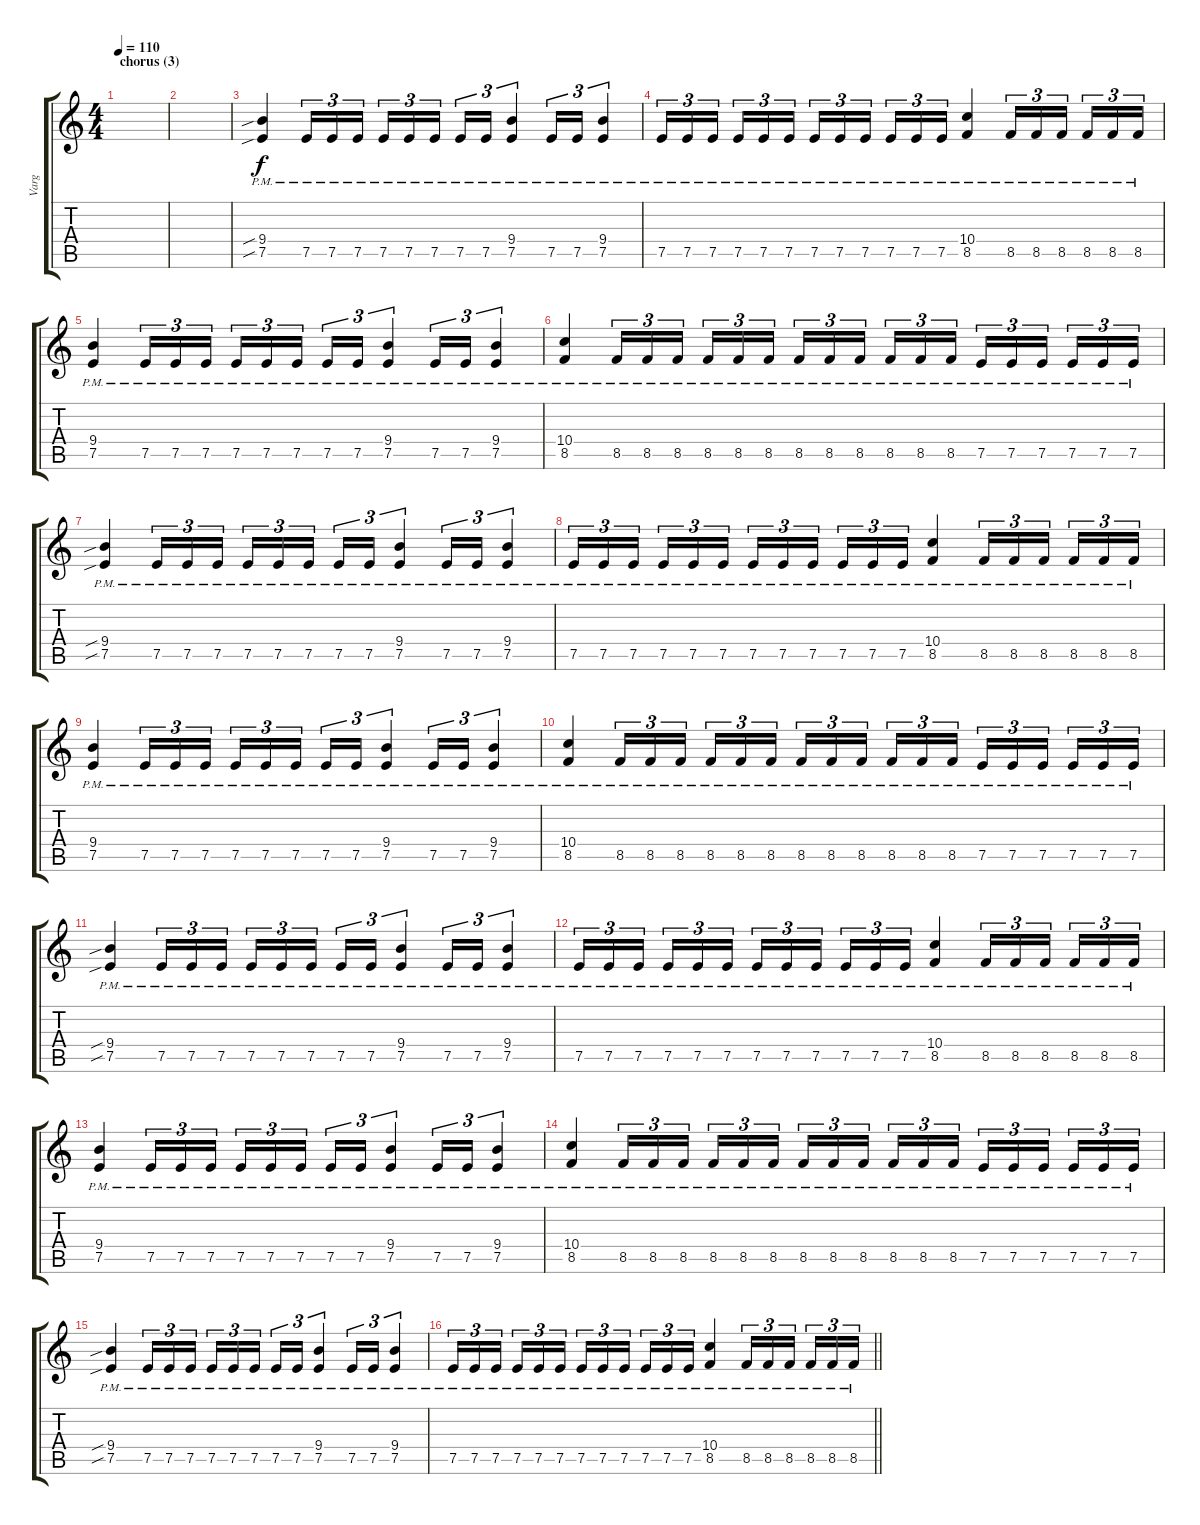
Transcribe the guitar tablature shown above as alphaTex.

\track ("Varg" "Varg") {instrument distortionguitar}
\staff {score tabs}
\tuning (E4 B3 G3 D3 A2 E2) {hide}
\ts (4 4)
\section ("" "chorus (3)")
\tempo 110
\clef g2
\ks c
|
|
(9.4{sib pm} 7.5{sib pm}).4 7.5{pm}.16{tu (3 2)} 7.5{pm}.16{tu (3 2)} 7.5{pm}.16{tu (3 2) beam splitsecondary} 7.5{pm}.16{tu (3 2)} 7.5{pm}.16{tu (3 2)} 7.5{pm}.16{tu (3 2)} 7.5{pm}.16{tu (3 2)} 7.5{pm}.16{tu (3 2)} (9.4{pm} 7.5{pm}).4{tu (3 2)} 7.5{pm}.16{tu (3 2)} 7.5{pm}.16{tu (3 2)} (9.4{pm} 7.5{pm}).4{tu (3 2)} |
7.5{pm}.16{tu (3 2)} 7.5{pm}.16{tu (3 2)} 7.5{pm}.16{tu (3 2) beam splitsecondary} 7.5{pm}.16{tu (3 2)} 7.5{pm}.16{tu (3 2)} 7.5{pm}.16{tu (3 2)} 7.5{pm}.16{tu (3 2)} 7.5{pm}.16{tu (3 2)} 7.5{pm}.16{tu (3 2) beam splitsecondary} 7.5{pm}.16{tu (3 2)} 7.5{pm}.16{tu (3 2)} 7.5{pm}.16{tu (3 2)} (10.4{pm} 8.5{pm}).4 8.5{pm}.16{tu (3 2)} 8.5{pm}.16{tu (3 2)} 8.5{pm}.16{tu (3 2) beam splitsecondary} 8.5{pm}.16{tu (3 2)} 8.5{pm}.16{tu (3 2)} 8.5{pm}.16{tu (3 2)} |
(9.4{pm} 7.5{pm}).4 7.5{pm}.16{tu (3 2)} 7.5{pm}.16{tu (3 2)} 7.5{pm}.16{tu (3 2) beam splitsecondary} 7.5{pm}.16{tu (3 2)} 7.5{pm}.16{tu (3 2)} 7.5{pm}.16{tu (3 2)} 7.5{pm}.16{tu (3 2)} 7.5{pm}.16{tu (3 2)} (9.4{pm} 7.5{pm}).4{tu (3 2)} 7.5{pm}.16{tu (3 2)} 7.5{pm}.16{tu (3 2)} (9.4{pm} 7.5{pm}).4{tu (3 2)} |
(10.4{pm} 8.5{pm}).4 8.5{pm}.16{tu (3 2)} 8.5{pm}.16{tu (3 2)} 8.5{pm}.16{tu (3 2) beam splitsecondary} 8.5{pm}.16{tu (3 2)} 8.5{pm}.16{tu (3 2)} 8.5{pm}.16{tu (3 2)} 8.5{pm}.16{tu (3 2)} 8.5{pm}.16{tu (3 2)} 8.5{pm}.16{tu (3 2) beam splitsecondary} 8.5{pm}.16{tu (3 2)} 8.5{pm}.16{tu (3 2)} 8.5{pm}.16{tu (3 2)} 7.5{pm}.16{tu (3 2)} 7.5{pm}.16{tu (3 2)} 7.5{pm}.16{tu (3 2) beam splitsecondary} 7.5{pm}.16{tu (3 2)} 7.5{pm}.16{tu (3 2)} 7.5{pm}.16{tu (3 2)} |
(9.4{sib pm} 7.5{sib pm}).4 7.5{pm}.16{tu (3 2)} 7.5{pm}.16{tu (3 2)} 7.5{pm}.16{tu (3 2) beam splitsecondary} 7.5{pm}.16{tu (3 2)} 7.5{pm}.16{tu (3 2)} 7.5{pm}.16{tu (3 2)} 7.5{pm}.16{tu (3 2)} 7.5{pm}.16{tu (3 2)} (9.4{pm} 7.5{pm}).4{tu (3 2)} 7.5{pm}.16{tu (3 2)} 7.5{pm}.16{tu (3 2)} (9.4{pm} 7.5{pm}).4{tu (3 2)} |
7.5{pm}.16{tu (3 2)} 7.5{pm}.16{tu (3 2)} 7.5{pm}.16{tu (3 2) beam splitsecondary} 7.5{pm}.16{tu (3 2)} 7.5{pm}.16{tu (3 2)} 7.5{pm}.16{tu (3 2)} 7.5{pm}.16{tu (3 2)} 7.5{pm}.16{tu (3 2)} 7.5{pm}.16{tu (3 2) beam splitsecondary} 7.5{pm}.16{tu (3 2)} 7.5{pm}.16{tu (3 2)} 7.5{pm}.16{tu (3 2)} (10.4{pm} 8.5{pm}).4 8.5{pm}.16{tu (3 2)} 8.5{pm}.16{tu (3 2)} 8.5{pm}.16{tu (3 2) beam splitsecondary} 8.5{pm}.16{tu (3 2)} 8.5{pm}.16{tu (3 2)} 8.5{pm}.16{tu (3 2)} |
(9.4{pm} 7.5{pm}).4 7.5{pm}.16{tu (3 2)} 7.5{pm}.16{tu (3 2)} 7.5{pm}.16{tu (3 2) beam splitsecondary} 7.5{pm}.16{tu (3 2)} 7.5{pm}.16{tu (3 2)} 7.5{pm}.16{tu (3 2)} 7.5{pm}.16{tu (3 2)} 7.5{pm}.16{tu (3 2)} (9.4{pm} 7.5{pm}).4{tu (3 2)} 7.5{pm}.16{tu (3 2)} 7.5{pm}.16{tu (3 2)} (9.4{pm} 7.5{pm}).4{tu (3 2)} |
(10.4{pm} 8.5{pm}).4 8.5{pm}.16{tu (3 2)} 8.5{pm}.16{tu (3 2)} 8.5{pm}.16{tu (3 2) beam splitsecondary} 8.5{pm}.16{tu (3 2)} 8.5{pm}.16{tu (3 2)} 8.5{pm}.16{tu (3 2)} 8.5{pm}.16{tu (3 2)} 8.5{pm}.16{tu (3 2)} 8.5{pm}.16{tu (3 2) beam splitsecondary} 8.5{pm}.16{tu (3 2)} 8.5{pm}.16{tu (3 2)} 8.5{pm}.16{tu (3 2)} 7.5{pm}.16{tu (3 2)} 7.5{pm}.16{tu (3 2)} 7.5{pm}.16{tu (3 2) beam splitsecondary} 7.5{pm}.16{tu (3 2)} 7.5{pm}.16{tu (3 2)} 7.5{pm}.16{tu (3 2)} |
(9.4{sib pm} 7.5{sib pm}).4 7.5{pm}.16{tu (3 2)} 7.5{pm}.16{tu (3 2)} 7.5{pm}.16{tu (3 2) beam splitsecondary} 7.5{pm}.16{tu (3 2)} 7.5{pm}.16{tu (3 2)} 7.5{pm}.16{tu (3 2)} 7.5{pm}.16{tu (3 2)} 7.5{pm}.16{tu (3 2)} (9.4{pm} 7.5{pm}).4{tu (3 2)} 7.5{pm}.16{tu (3 2)} 7.5{pm}.16{tu (3 2)} (9.4{pm} 7.5{pm}).4{tu (3 2)} |
7.5{pm}.16{tu (3 2)} 7.5{pm}.16{tu (3 2)} 7.5{pm}.16{tu (3 2) beam splitsecondary} 7.5{pm}.16{tu (3 2)} 7.5{pm}.16{tu (3 2)} 7.5{pm}.16{tu (3 2)} 7.5{pm}.16{tu (3 2)} 7.5{pm}.16{tu (3 2)} 7.5{pm}.16{tu (3 2) beam splitsecondary} 7.5{pm}.16{tu (3 2)} 7.5{pm}.16{tu (3 2)} 7.5{pm}.16{tu (3 2)} (10.4{pm} 8.5{pm}).4 8.5{pm}.16{tu (3 2)} 8.5{pm}.16{tu (3 2)} 8.5{pm}.16{tu (3 2) beam splitsecondary} 8.5{pm}.16{tu (3 2)} 8.5{pm}.16{tu (3 2)} 8.5{pm}.16{tu (3 2)} |
(9.4{pm} 7.5{pm}).4 7.5{pm}.16{tu (3 2)} 7.5{pm}.16{tu (3 2)} 7.5{pm}.16{tu (3 2) beam splitsecondary} 7.5{pm}.16{tu (3 2)} 7.5{pm}.16{tu (3 2)} 7.5{pm}.16{tu (3 2)} 7.5{pm}.16{tu (3 2)} 7.5{pm}.16{tu (3 2)} (9.4{pm} 7.5{pm}).4{tu (3 2)} 7.5{pm}.16{tu (3 2)} 7.5{pm}.16{tu (3 2)} (9.4{pm} 7.5{pm}).4{tu (3 2)} |
(10.4{pm} 8.5{pm}).4 8.5{pm}.16{tu (3 2)} 8.5{pm}.16{tu (3 2)} 8.5{pm}.16{tu (3 2) beam splitsecondary} 8.5{pm}.16{tu (3 2)} 8.5{pm}.16{tu (3 2)} 8.5{pm}.16{tu (3 2)} 8.5{pm}.16{tu (3 2)} 8.5{pm}.16{tu (3 2)} 8.5{pm}.16{tu (3 2) beam splitsecondary} 8.5{pm}.16{tu (3 2)} 8.5{pm}.16{tu (3 2)} 8.5{pm}.16{tu (3 2)} 7.5{pm}.16{tu (3 2)} 7.5{pm}.16{tu (3 2)} 7.5{pm}.16{tu (3 2) beam splitsecondary} 7.5{pm}.16{tu (3 2)} 7.5{pm}.16{tu (3 2)} 7.5{pm}.16{tu (3 2)} |
(9.4{sib pm} 7.5{sib pm}).4 7.5{pm}.16{tu (3 2)} 7.5{pm}.16{tu (3 2)} 7.5{pm}.16{tu (3 2) beam splitsecondary} 7.5{pm}.16{tu (3 2)} 7.5{pm}.16{tu (3 2)} 7.5{pm}.16{tu (3 2)} 7.5{pm}.16{tu (3 2)} 7.5{pm}.16{tu (3 2)} (9.4{pm} 7.5{pm}).4{tu (3 2)} 7.5{pm}.16{tu (3 2)} 7.5{pm}.16{tu (3 2)} (9.4{pm} 7.5{pm}).4{tu (3 2)} |
\barLineRight lightlight
7.5{pm}.16{tu (3 2)} 7.5{pm}.16{tu (3 2)} 7.5{pm}.16{tu (3 2) beam splitsecondary} 7.5{pm}.16{tu (3 2)} 7.5{pm}.16{tu (3 2)} 7.5{pm}.16{tu (3 2)} 7.5{pm}.16{tu (3 2)} 7.5{pm}.16{tu (3 2)} 7.5{pm}.16{tu (3 2) beam splitsecondary} 7.5{pm}.16{tu (3 2)} 7.5{pm}.16{tu (3 2)} 7.5{pm}.16{tu (3 2)} (10.4{pm} 8.5{pm}).4 8.5{pm}.16{tu (3 2)} 8.5{pm}.16{tu (3 2)} 8.5{pm}.16{tu (3 2) beam splitsecondary} 8.5{pm}.16{tu (3 2)} 8.5{pm}.16{tu (3 2)} 8.5{pm}.16{tu (3 2)}
